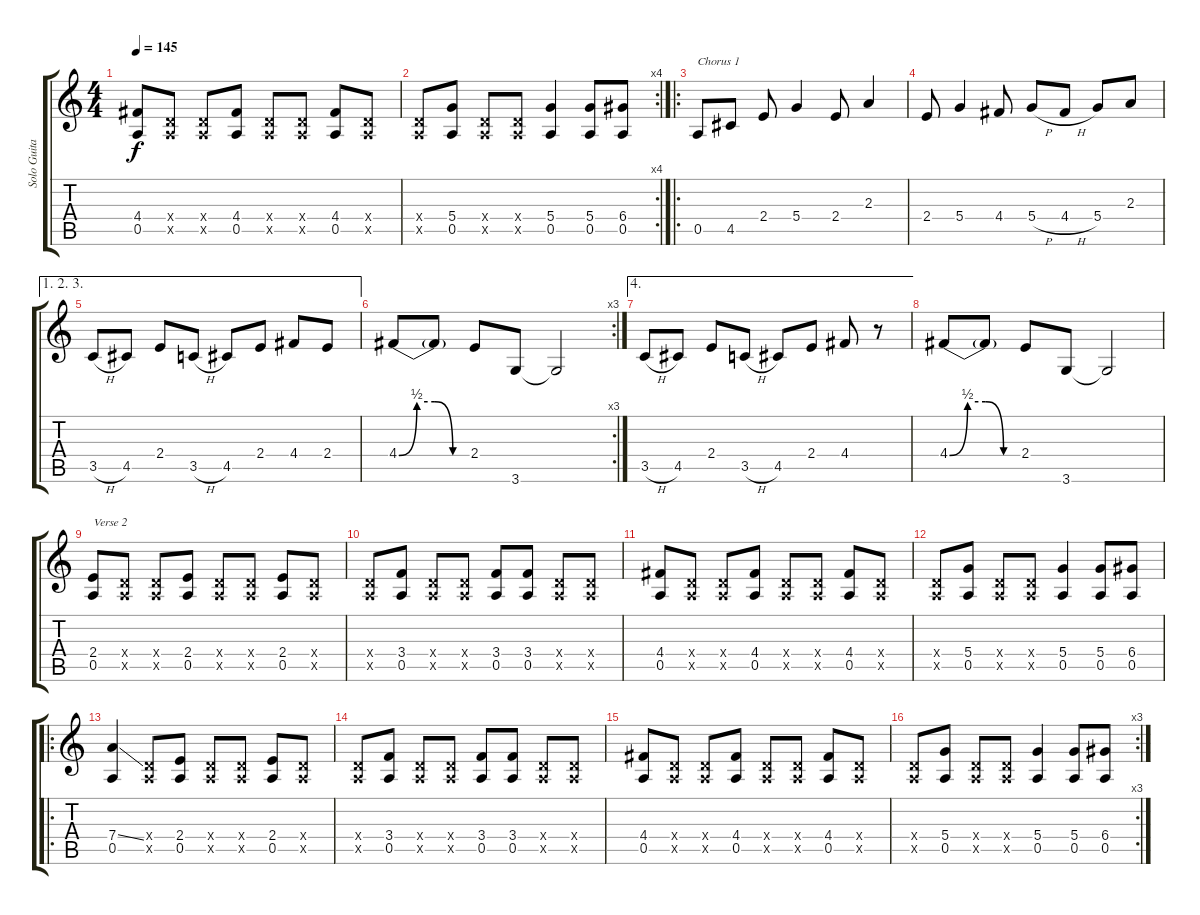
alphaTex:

\track ("Solo Guitar" "Solo Guita") {instrument overdrivenguitar}
\staff {score tabs}
\tuning (E4 B3 G3 D3 A2 E2) {hide}
\ts (4 4)
\tempo 145
\clef g2
\ks c
(4.4 0.5).8{dy f} (0.4{x} 0.5{x}).8 (0.4{x} 0.5{x}).8 (4.4 0.5).8 (0.4{x} 0.5{x}).8 (0.4{x} 0.5{x}).8 (4.4 0.5).8 (0.4{x} 0.5{x}).8 |
\rc 4
(0.4{x} 0.5{x}).8 (5.4 0.5).8 (0.4{x} 0.5{x}).8 (0.4{x} 0.5{x}).8 (5.4 0.5).4 (5.4 0.5).8 (6.4 0.5).8 |
\ro
0.5.8{txt "Chorus 1"} 4.5.8 2.4.8 5.4.4 2.4.8 2.3.4 |
2.4.8 5.4.4 4.4.8 5.4{h}.8 4.4{h}.8 5.4.8 2.3.8 |
\ae (1 2 3)
3.5{h}.8 4.5.8 2.4.8 3.5{h}.8 4.5.8 2.4.8 4.4.8 2.4.8 |
\rc 3
4.4{be (custom 0 0 15 2 30 2 45 0 60 0)}.8 4.4{t}.8 2.4.8 3.6.8 3.6{t}.2 |
\ae 4
3.5{h}.8 4.5.8 2.4.8 3.5{h}.8 4.5.8 2.4.8 4.4.8 r.8 |
4.4{be (custom 0 0 15 2 30 2 45 0 60 0)}.8 4.4{t}.8 2.4.8 3.6.8 3.6{t}.2 |
(2.4 0.5).8{txt "Verse 2"} (0.4{x} 0.5{x}).8 (0.4{x} 0.5{x}).8 (2.4 0.5).8 (0.4{x} 0.5{x}).8 (0.4{x} 0.5{x}).8 (2.4 0.5).8 (0.4{x} 0.5{x}).8 |
(0.4{x} 0.5{x}).8 (3.4 0.5).8 (0.4{x} 0.5{x}).8 (0.4{x} 0.5{x}).8 (3.4 0.5).8 (3.4 0.5).8 (0.4{x} 0.5{x}).8 (0.4{x} 0.5{x}).8 |
(4.4 0.5).8 (0.4{x} 0.5{x}).8 (0.4{x} 0.5{x}).8 (4.4 0.5).8 (0.4{x} 0.5{x}).8 (0.4{x} 0.5{x}).8 (4.4 0.5).8 (0.4{x} 0.5{x}).8 |
(0.4{x} 0.5{x}).8 (5.4 0.5).8 (0.4{x} 0.5{x}).8 (0.4{x} 0.5{x}).8 (5.4 0.5).4 (5.4 0.5).8 (6.4 0.5).8 |
\ro
(7.4{ss} 0.5).4 (0.4{x} 0.5{x}).8 (2.4 0.5).8 (0.4{x} 0.5{x}).8 (0.4{x} 0.5{x}).8 (2.4 0.5).8 (0.4{x} 0.5{x}).8 |
(0.4{x} 0.5{x}).8 (3.4 0.5).8 (0.4{x} 0.5{x}).8 (0.4{x} 0.5{x}).8 (3.4 0.5).8 (3.4 0.5).8 (0.4{x} 0.5{x}).8 (0.4{x} 0.5{x}).8 |
(4.4 0.5).8 (0.4{x} 0.5{x}).8 (0.4{x} 0.5{x}).8 (4.4 0.5).8 (0.4{x} 0.5{x}).8 (0.4{x} 0.5{x}).8 (4.4 0.5).8 (0.4{x} 0.5{x}).8 |
\rc 3
(0.4{x} 0.5{x}).8 (5.4 0.5).8 (0.4{x} 0.5{x}).8 (0.4{x} 0.5{x}).8 (5.4 0.5).4 (5.4 0.5).8 (6.4 0.5).8
